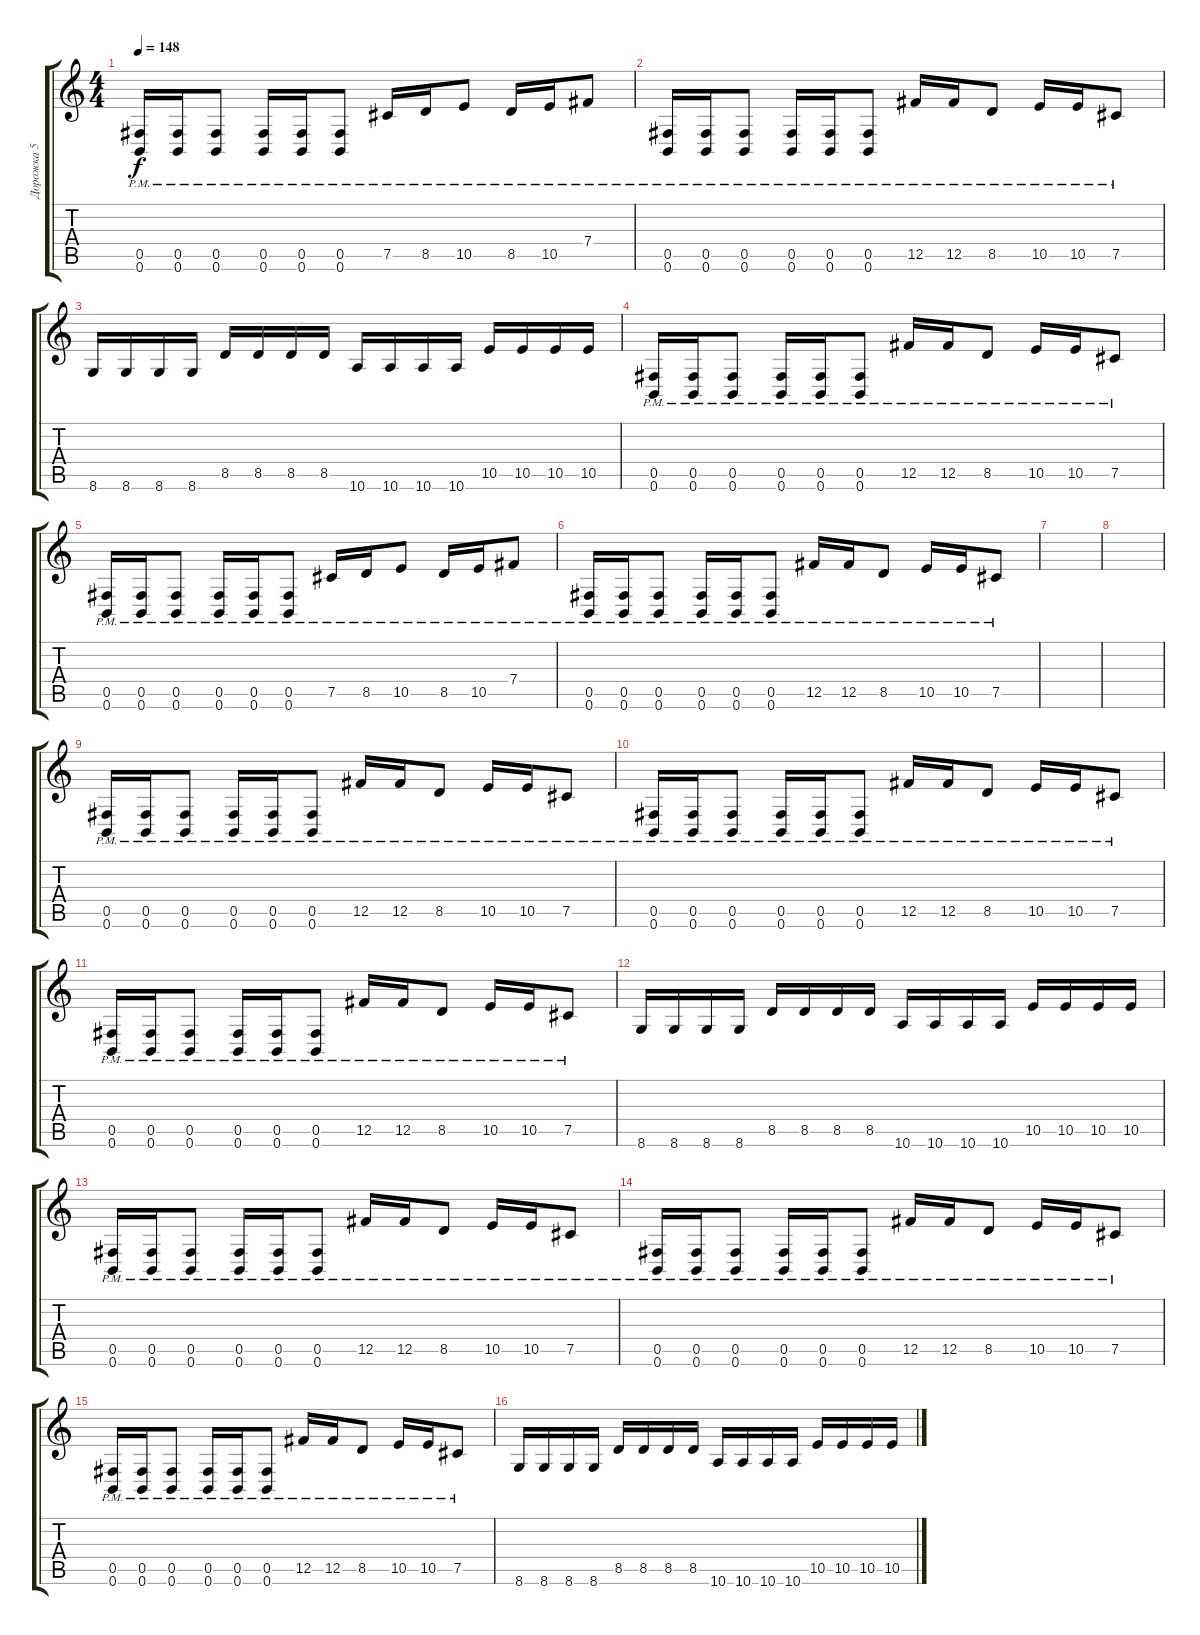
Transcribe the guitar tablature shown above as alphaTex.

\track ("Дорожка 5" "Дорожка 5") {instrument distortionguitar}
\staff {score tabs}
\tuning (Db4 Ab3 E3 B2 Gb2 B1) {hide}
\ts (4 4)
\tempo 148
\clef g2
\ks c
(0.5{pm} 0.6{pm}).16{dy f} (0.5{pm} 0.6{pm}).16 (0.5{pm} 0.6{pm}).8 (0.5{pm} 0.6{pm}).16 (0.5{pm} 0.6{pm}).16 (0.5{pm} 0.6{pm}).8 7.5{pm}.16 8.5{pm}.16 10.5{pm}.8 8.5{pm}.16 10.5{pm}.16 7.4{pm}.8 |
(0.5{pm} 0.6{pm}).16 (0.5{pm} 0.6{pm}).16 (0.5{pm} 0.6{pm}).8 (0.5{pm} 0.6{pm}).16 (0.5{pm} 0.6{pm}).16 (0.5{pm} 0.6{pm}).8 12.5{pm}.16 12.5{pm}.16 8.5{pm}.8 10.5{pm}.16 10.5{pm}.16 7.5{pm}.8 |
8.6.16 8.6.16 8.6.16 8.6.16 8.5.16 8.5.16 8.5.16 8.5.16 10.6.16 10.6.16 10.6.16 10.6.16 10.5.16 10.5.16 10.5.16 10.5.16 |
(0.5{pm} 0.6{pm}).16 (0.5{pm} 0.6{pm}).16 (0.5{pm} 0.6{pm}).8 (0.5{pm} 0.6{pm}).16 (0.5{pm} 0.6{pm}).16 (0.5{pm} 0.6{pm}).8 12.5{pm}.16 12.5{pm}.16 8.5{pm}.8 10.5{pm}.16 10.5{pm}.16 7.5{pm}.8 |
(0.5{pm} 0.6{pm}).16 (0.5{pm} 0.6{pm}).16 (0.5{pm} 0.6{pm}).8 (0.5{pm} 0.6{pm}).16 (0.5{pm} 0.6{pm}).16 (0.5{pm} 0.6{pm}).8 7.5{pm}.16 8.5{pm}.16 10.5{pm}.8 8.5{pm}.16 10.5{pm}.16 7.4{pm}.8 |
(0.5{pm} 0.6{pm}).16 (0.5{pm} 0.6{pm}).16 (0.5{pm} 0.6{pm}).8 (0.5{pm} 0.6{pm}).16 (0.5{pm} 0.6{pm}).16 (0.5{pm} 0.6{pm}).8 12.5{pm}.16 12.5{pm}.16 8.5{pm}.8 10.5{pm}.16 10.5{pm}.16 7.5{pm}.8 |
|
|
(0.5{pm} 0.6{pm}).16 (0.5{pm} 0.6{pm}).16 (0.5{pm} 0.6{pm}).8 (0.5{pm} 0.6{pm}).16 (0.5{pm} 0.6{pm}).16 (0.5{pm} 0.6{pm}).8 12.5{pm}.16 12.5{pm}.16 8.5{pm}.8 10.5{pm}.16 10.5{pm}.16 7.5{pm}.8 |
(0.5{pm} 0.6{pm}).16 (0.5{pm} 0.6{pm}).16 (0.5{pm} 0.6{pm}).8 (0.5{pm} 0.6{pm}).16 (0.5{pm} 0.6{pm}).16 (0.5{pm} 0.6{pm}).8 12.5{pm}.16 12.5{pm}.16 8.5{pm}.8 10.5{pm}.16 10.5{pm}.16 7.5{pm}.8 |
(0.5{pm} 0.6{pm}).16 (0.5{pm} 0.6{pm}).16 (0.5{pm} 0.6{pm}).8 (0.5{pm} 0.6{pm}).16 (0.5{pm} 0.6{pm}).16 (0.5{pm} 0.6{pm}).8 12.5{pm}.16 12.5{pm}.16 8.5{pm}.8 10.5{pm}.16 10.5{pm}.16 7.5{pm}.8 |
8.6.16 8.6.16 8.6.16 8.6.16 8.5.16 8.5.16 8.5.16 8.5.16 10.6.16 10.6.16 10.6.16 10.6.16 10.5.16 10.5.16 10.5.16 10.5.16 |
(0.5{pm} 0.6{pm}).16 (0.5{pm} 0.6{pm}).16 (0.5{pm} 0.6{pm}).8 (0.5{pm} 0.6{pm}).16 (0.5{pm} 0.6{pm}).16 (0.5{pm} 0.6{pm}).8 12.5{pm}.16 12.5{pm}.16 8.5{pm}.8 10.5{pm}.16 10.5{pm}.16 7.5{pm}.8 |
(0.5{pm} 0.6{pm}).16 (0.5{pm} 0.6{pm}).16 (0.5{pm} 0.6{pm}).8 (0.5{pm} 0.6{pm}).16 (0.5{pm} 0.6{pm}).16 (0.5{pm} 0.6{pm}).8 12.5{pm}.16 12.5{pm}.16 8.5{pm}.8 10.5{pm}.16 10.5{pm}.16 7.5{pm}.8 |
(0.5{pm} 0.6{pm}).16 (0.5{pm} 0.6{pm}).16 (0.5{pm} 0.6{pm}).8 (0.5{pm} 0.6{pm}).16 (0.5{pm} 0.6{pm}).16 (0.5{pm} 0.6{pm}).8 12.5{pm}.16 12.5{pm}.16 8.5{pm}.8 10.5{pm}.16 10.5{pm}.16 7.5{pm}.8 |
8.6.16 8.6.16 8.6.16 8.6.16 8.5.16 8.5.16 8.5.16 8.5.16 10.6.16 10.6.16 10.6.16 10.6.16 10.5.16 10.5.16 10.5.16 10.5.16
